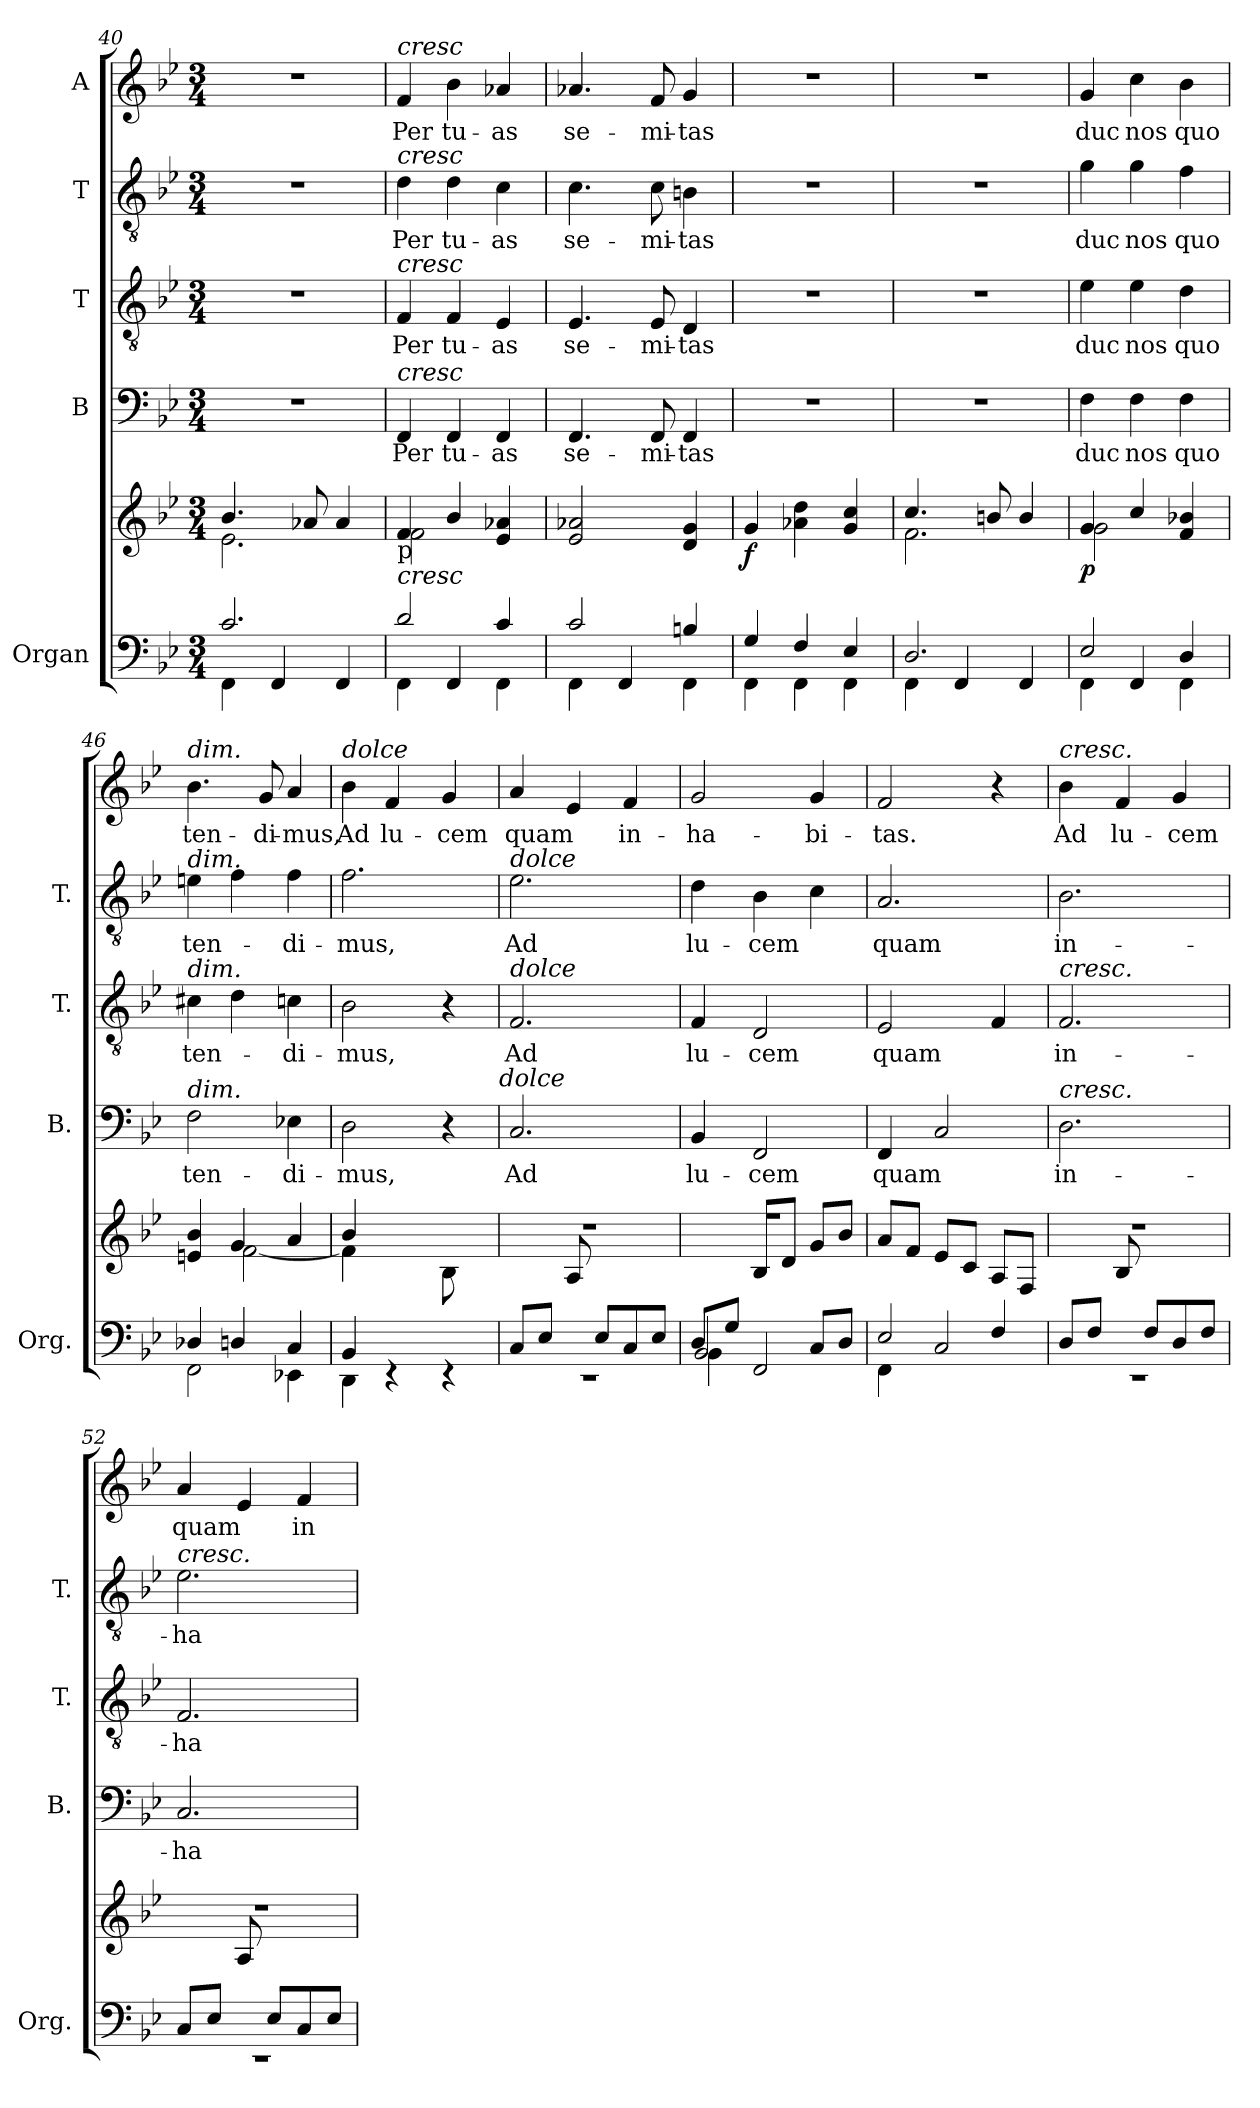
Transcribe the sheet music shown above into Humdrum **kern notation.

**kern	**kern	**dynam	**kern	**text	**kern	**text	**kern	**text	**kern	**text
*part5	*part5	*part5	*part4	*part4	*part3	*part3	*part2	*part2	*part1	*part1
*staff6	*staff5	*staff5/6	*staff4	*staff4	*staff3	*staff3	*staff2	*staff2	*staff1	*staff1
*I"Organ	*	*	*I"B	*	*I"T	*	*I"T	*	*I"A	*
*I'Org.	*	*	*I'B.	*	*I'T.	*	*I'T.	*	*	*
*clefF4	*clefG2	*	*clefF4	*	*clefGv2	*	*clefGv2	*	*clefG2	*
*	*	*	*	*	*ITrd7c12	*	*ITrd7c12	*	*	*
*k[b-e-]	*k[b-e-]	*	*k[b-e-]	*	*k[b-e-]	*	*k[b-e-]	*	*k[b-e-]	*
*B-:	*B-:	*	*B-:	*	*B-:	*	*B-:	*	*B-:	*
*M3/4	*M3/4	*	*M3/4	*	*M3/4	*	*M3/4	*	*M3/4	*
=40	=40	=40	=40	=40	=40	=40	=40	=40	=40	=40
*^	*^	*	*	*	*	*	*	*	*	*
!	!	!	!	!	!LO:N:vis=1	!	!LO:N:vis=1	!	!LO:N:vis=1	!	!LO:N:vis=1	!
2.c/	4FF\	4.b-/	2.e-\	.	2.r	.	2.r	.	2.r	.	2.r	.
.	4FF/	.	.	.	.	.	.	.	.	.	.	.
.	.	8a-X/	.	.	.	.	.	.	.	.	.	.
.	4FF/	4a-/	.	.	.	.	.	.	.	.	.	.
=41	=41	=41	=41	=41	=41	=41	=41	=41	=41	=41	=41	=41
!	!	!	!	!	!	!	!	!	!	!	!LO:TX:a:i:t=cresc	!
!	!	!	!	!	!	!	!	!	!LO:TX:a:i:t=cresc	!	!	!
!	!	!	!	!	!	!	!LO:TX:a:i:t=cresc	!	!	!	!	!
!	!	!	!	!	!LO:TX:a:i:t=cresc	!	!	!	!	!	!	!
!	!	!LO:TX:b:t=p	!	!	!	!	!	!	!	!	!	!
!	!	!LO:TX:b:i:t=cresc	!	!	!	!	!	!	!	!	!	!
!	!	!	!	!	!	!LO:LY:b	!	!LO:LY:b	!	!LO:LY:b	!	!LO:LY:b
2d/	4FF\	4f/	2f\	.	4FF/	Per	4FF/	Per	4D\	Per	4f/	Per
!	!	!	!	!	!	!LO:LY:b	!	!LO:LY:b	!	!LO:LY:b	!	!LO:LY:b
.	4FF/	4b-/	.	.	4FF/	tu-	4FF/	tu-	4D\	tu-	4b-\	tu-
!	!	!	!	!	!	!LO:LY:b	!	!LO:LY:b	!	!LO:LY:b	!	!LO:LY:b
4c/	4FF\	4e-/ 4a-X/	4ryy	.	4FF/	-as	4EE-/	-as	4C\	-as	4a-X/	-as
=42	=42	=42	=42	=42	=42	=42	=42	=42	=42	=42	=42	=42
!	!	!	!	!	!	!LO:LY:b	!	!LO:LY:b	!	!LO:LY:b	!	!LO:LY:b
*	*	*v	*v	*	*	*	*	*	*	*	*	*
2c/	4FF\	2e-/ 2a-X/	.	4.FF/	se-	4.EE-/	se-	4.C\	se-	4.a-X/	se-
.	4FF/	.	.	.	.	.	.	.	.	.	.
!	!	!	!	!	!LO:LY:b	!	!LO:LY:b	!	!LO:LY:b	!	!LO:LY:b
.	.	.	.	8FF/	-mi-	8EE-/	-mi-	8C\	-mi-	8f/	-mi-
!	!	!	!	!	!LO:LY:b	!	!LO:LY:b	!	!LO:LY:b	!	!LO:LY:b
4Bn/	4FF\	4d/ 4g/	.	4FF/	-tas	4DD/	-tas	4BBn\	-tas	4g/	-tas
=43	=43	=43	=43	=43	=43	=43	=43	=43	=43	=43	=43
!	!	!	!LO:DY:b	!LO:N:vis=1	!	!LO:N:vis=1	!	!LO:N:vis=1	!	!LO:N:vis=1	!
4G/	4FF\	4g/	f	2.r	.	2.r	.	2.r	.	2.r	.
4F/	4FF\	4a-X\ 4dd\	.	.	.	.	.	.	.	.	.
4E-/	4FF\	4g/ 4cc/	.	.	.	.	.	.	.	.	.
!!LO:LB:g=z
=44	=44	=44	=44	=44	=44	=44	=44	=44	=44	=44	=44
*	*	*^	*	*	*	*	*	*	*	*	*
!	!	!	!	!	!LO:N:vis=1	!	!LO:N:vis=1	!	!LO:N:vis=1	!	!LO:N:vis=1	!
2.D/	4FF\	4.cc/	2.f\	.	2.r	.	2.r	.	2.r	.	2.r	.
.	4FF/	.	.	.	.	.	.	.	.	.	.	.
.	.	8bn/	.	.	.	.	.	.	.	.	.	.
.	4FF/	4b/	.	.	.	.	.	.	.	.	.	.
=45	=45	=45	=45	=45	=45	=45	=45	=45	=45	=45	=45	=45
!	!	!	!	!LO:DY:b	!	!LO:LY:b	!	!LO:LY:b	!	!LO:LY:b	!	!LO:LY:b
2E-/	4FF\	4g/	2g\	p	4F\	duc	4E-\	duc	4G\	duc	4g/	duc
!	!	!	!	!	!	!LO:LY:b	!	!LO:LY:b	!	!LO:LY:b	!	!LO:LY:b
.	4FF/	4cc/	.	.	4F\	nos	4E-\	nos	4G\	nos	4cc\	nos
!	!	!	!	!	!	!LO:LY:b	!	!LO:LY:b	!	!LO:LY:b	!	!LO:LY:b
4D/	4FF\	4f/ 4b-X/	4ryy	.	4F\	quo	4D\	quo	4F\	quo	4b-\	quo
=46	=46	=46	=46	=46	=46	=46	=46	=46	=46	=46	=46	=46
!	!	!	!	!	!	!	!	!	!	!	!LO:TX:a:i:t=dim.	!
!	!	!	!	!	!	!	!	!	!LO:TX:a:i:t=dim.	!	!	!
!	!	!	!	!	!	!	!LO:TX:a:i:t=dim.	!	!	!	!	!
!	!	!	!	!	!LO:TX:a:i:t=dim.	!	!	!	!	!	!	!
!	!	!	!	!	!	!LO:LY:b	!	!LO:LY:b	!	!LO:LY:b	!	!LO:LY:b
4D-X/	2FF\	4en/ 4b-/	4ryy	.	2F\	ten-	4C#X\	ten-	4En\	ten-	4.b-\	ten-
4Dn/	.	4g/	[<2f\	.	.	.	4D\	.	4F\	.	.	.
!	!	!	!	!	!	!	!	!	!	!	!	!LO:LY:b
.	.	.	.	.	.	.	.	.	.	.	8g/	-di-
!	!	!	!	!	!	!LO:LY:b	!	!LO:LY:b	!	!LO:LY:b	!	!LO:LY:b
4C/	4EE-X\	4a/	.	.	4E-X\	-di-	4Cn\	-di-	4F\	-di-	4a/	-mus,
=47	=47	=47	=47	=47	=47	=47	=47	=47	=47	=47	=47	=47
*	*^	*	*	*	*	*	*	*	*	*	*	*
!	!	!	!	!	!	!	!	!	!	!	!	!LO:TX:a:i:t=dolce	!
!	!	!	!	!	!	!	!LO:LY:b	!	!LO:LY:b	!	!LO:LY:b	!	!LO:LY:b
4ryy	4BB-/	4DD\	4b-/	4f\]	.	2D\	-mus,	2BB-\	-mus,	2.F\	-mus,	4b-\	Ad
!	!	!	!	!	!	!	!	!	!	!	!	!	!LO:LY:b
8D/L	2ryy	4rEE	4ryy	8ryy	.	.	.	.	.	.	.	4f/	lu-
8F/J	.	.	.	4.ryy	.	.	.	.	.	.	.	.	.
!	!	!	!	!	!	!	!	!	!	!	!	!	!LO:LY:b
8ryy	.	4rEE	8B-\	.	.	4r	.	4r	.	.	.	4g/	-cem
8F/J	.	.	8ryy	.	.	.	.	.	.	.	.	.	.
*v	*v	*v	*	*	*	*	*	*	*	*	*	*	*
!	!	!	!	!LO:TX:a:i:t=dolce	!	!	!	!	!	!	!
=48	=48	=48	=48	=48	=48	=48	=48	=48	=48	=48	=48
*^	*	*	*	*	*	*	*	*	*	*	*
!	!	!	!	!	!	!	!	!	!LO:TX:a:i:t=dolce	!	!	!
!	!	!	!	!	!	!	!LO:TX:a:i:t=dolce	!	!	!	!	!
!	!LO:N:vis=1	!	!	!	!	!LO:LY:b	!	!LO:LY:b	!	!LO:LY:b	!	!LO:LY:b
8C/L	2.rEE	2.r	4ryy	.	2.C/	Ad	2.FF/	Ad	2.E-\	Ad	4a/	quam
8E-/J	.	.	.	.	.	.	.	.	.	.	.	.
8ryy	.	.	8A/	.	.	.	.	.	.	.	4e-/	.
8E-/L	.	.	4.ryy	.	.	.	.	.	.	.	.	.
!	!	!	!	!	!	!	!	!	!	!	!	!LO:LY:b
8C/	.	.	.	.	.	.	.	.	.	.	4f/	in-
8E-/J	.	.	.	.	.	.	.	.	.	.	.	.
!!LO:PB:g=z
=49	=49	=49	=49	=49	=49	=49	=49	=49	=49	=49	=49	=49
*	*^	*	*	*	*	*	*	*	*	*	*	*
!	!	!	!	!	!	!	!LO:LY:b	!	!LO:LY:b	!	!LO:LY:b	!	!LO:LY:b
8D/L	2BB-/	4BB-\	2.r	4ryy	.	4BB-/	lu-	4FF/	lu-	4D\	lu-	2g/	-ha-
8G/J	.	.	.	.	.	.	.	.	.	.	.	.	.
!	!	!	!	!	!	!	!LO:LY:b	!	!LO:LY:b	!	!LO:LY:b	!	!
2ryy	.	2FF/	.	8B-/L	.	2FF/	-cem	2DD/	-cem	4BB-\	-cem	.	.
.	.	.	.	8d/J	.	.	.	.	.	.	.	.	.
!	!	!	!	!	!	!	!	!	!	!	!	!	!LO:LY:b
.	8C/L	.	.	8g/L	.	.	.	.	.	4C\	.	4g/	-bi-
.	8D/J	.	.	8b-/J	.	.	.	.	.	.	.	.	.
*	*v	*v	*	*	*	*	*	*	*	*	*	*	*
=50	=50	=50	=50	=50	=50	=50	=50	=50	=50	=50	=50	=50
!	!	!	!	!	!	!LO:LY:b	!	!LO:LY:b	!	!LO:LY:b	!	!LO:LY:b
*	*	*v	*v	*	*	*	*	*	*	*	*	*
2E-/	4FF\	8a/L	.	4FF/	quam	2EE-/	quam	2.AA/	quam	2f/	-tas.
.	.	8f/J	.	.	.	.	.	.	.	.	.
.	2C/	8e-/L	.	2C/	.	.	.	.	.	.	.
.	.	8c/J	.	.	.	.	.	.	.	.	.
4F/	.	8A/L	.	.	.	4FF/	.	.	.	4r	.
.	.	8F/J	.	.	.	.	.	.	.	.	.
=51	=51	=51	=51	=51	=51	=51	=51	=51	=51	=51	=51
!	!	!	!	!	!	!	!	!	!	!LO:TX:a:i:t=cresc.	!
!	!	!	!	!	!	!LO:TX:a:i:t=cresc.	!	!	!	!	!
!	!	!	!	!LO:TX:a:i:t=cresc.	!	!	!	!	!	!	!
!	!LO:N:vis=1	!	!	!	!LO:LY:b	!	!LO:LY:b	!	!LO:LY:b	!	!LO:LY:b
*	*	*^	*	*	*	*	*	*	*	*	*
8D/L	2.rEE	2.r	4ryy	.	2.D\	in-	2.FF/	in-	2.BB-\	in-	4b-\	Ad
8F/J	.	.	.	.	.	.	.	.	.	.	.	.
!	!	!	!	!	!	!	!	!	!	!	!	!LO:LY:b
8ryy	.	.	8B-/	.	.	.	.	.	.	.	4f/	lu-
8F/L	.	.	4.ryy	.	.	.	.	.	.	.	.	.
!	!	!	!	!	!	!	!	!	!	!	!	!LO:LY:b
8D/	.	.	.	.	.	.	.	.	.	.	4g/	-cem
8F/J	.	.	.	.	.	.	.	.	.	.	.	.
=52	=52	=52	=52	=52	=52	=52	=52	=52	=52	=52	=52	=52
!	!	!	!	!	!	!	!	!	!LO:TX:a:i:t=cresc.	!	!	!
!	!LO:N:vis=1	!	!	!	!	!LO:LY:b	!	!LO:LY:b	!	!LO:LY:b	!	!LO:LY:b
8C/L	2.rEE	2.r	4ryy	.	2.C/	-ha-	2.FF/	-ha-	2.E-\	-ha-	4a/	quam
8E-/J	.	.	.	.	.	.	.	.	.	.	.	.
8ryy	.	.	8A/	.	.	.	.	.	.	.	4e-/	.
8E-/L	.	.	4.ryy	.	.	.	.	.	.	.	.	.
!	!	!	!	!	!	!	!	!	!	!	!	!LO:LY:b
8C/	.	.	.	.	.	.	.	.	.	.	4f/	in-
8E-/J	.	.	.	.	.	.	.	.	.	.	.	.
*v	*v	*	*	*	*	*	*	*	*	*	*	*
*	*v	*v	*	*	*	*	*	*	*	*	*
=	=	=	=	=	=	=	=	=	=	=
*-	*-	*-	*-	*-	*-	*-	*-	*-	*-	*-
